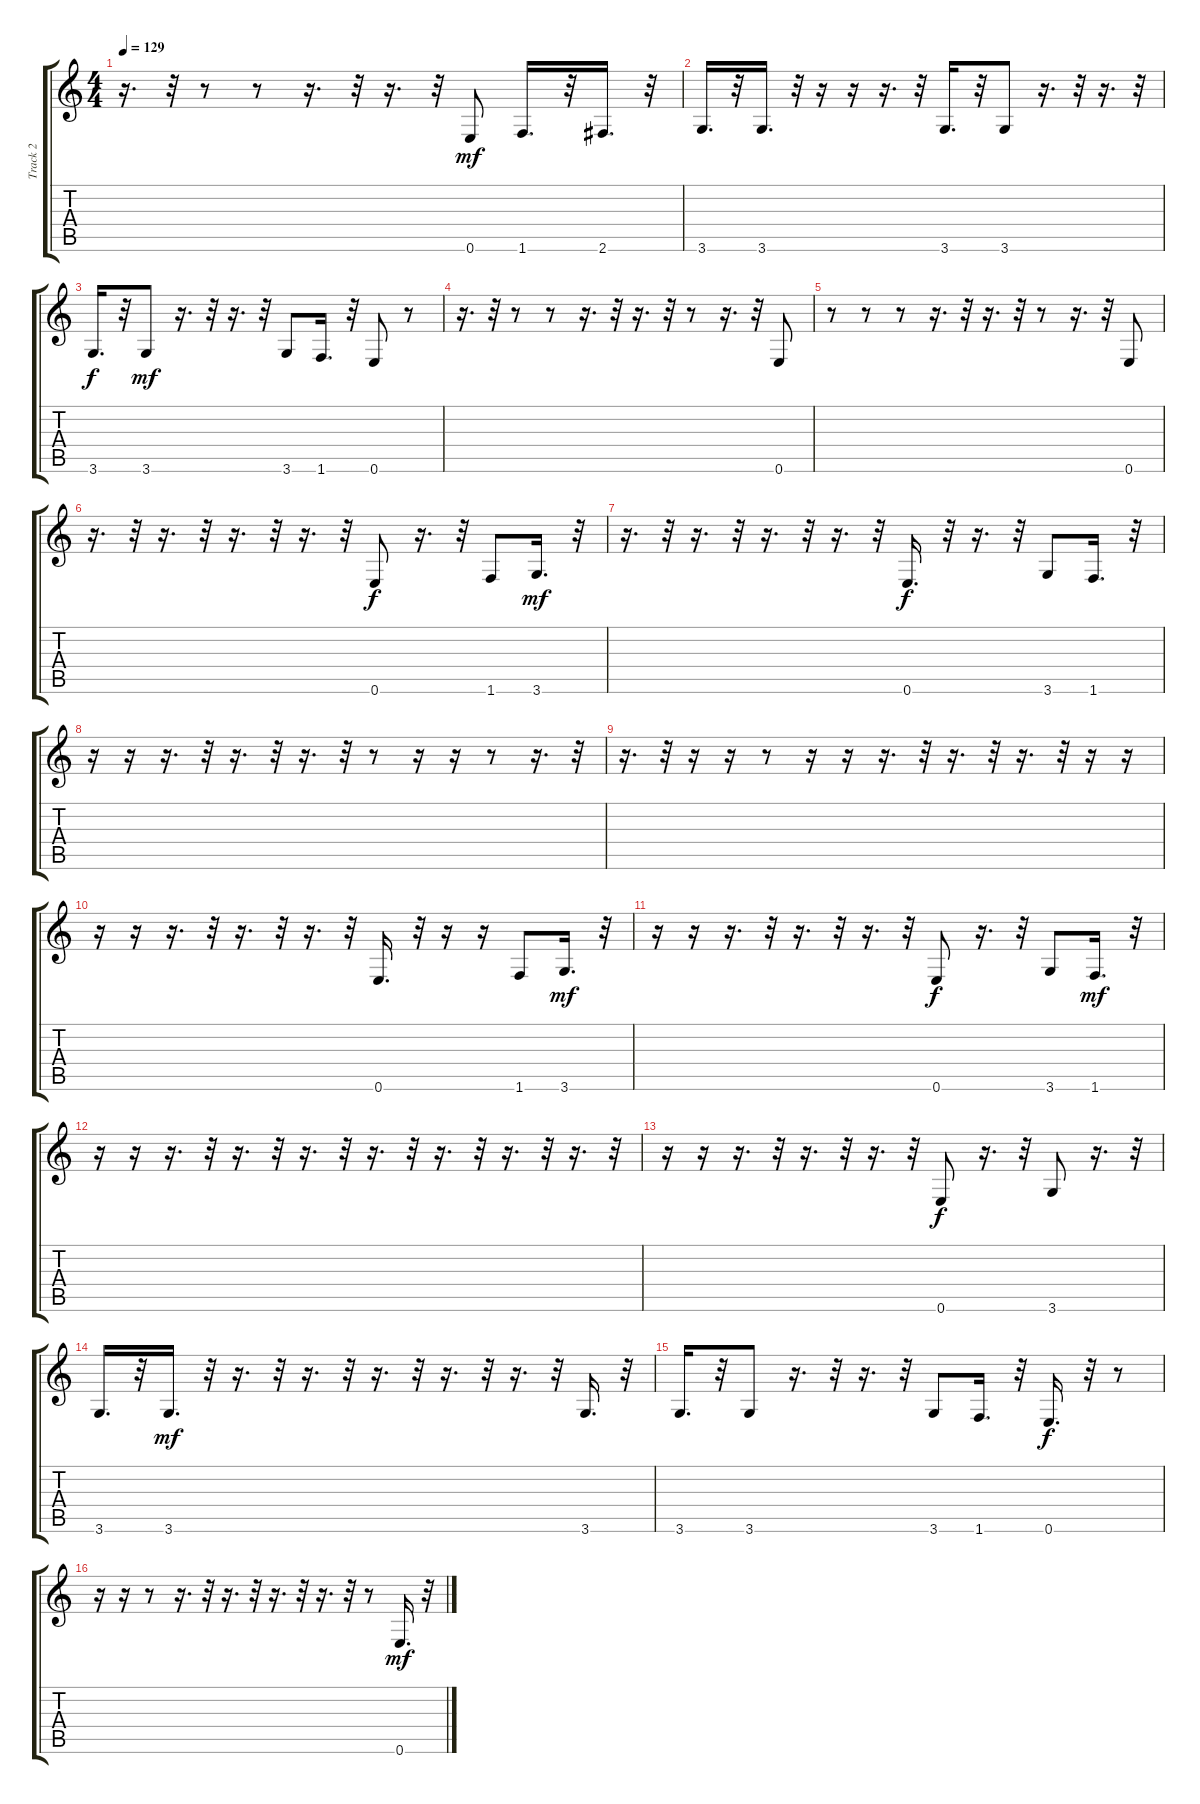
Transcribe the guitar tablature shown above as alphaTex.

\track ("Track 2" "Track 2") {instrument electricbassfinger}
\staff {score tabs}
\tuning (E4 B3 G3 D3 A2 E2) {hide}
\ts (4 4)
\tempo 129
\clef g2
\ks c
r.16{d dy mf} r.32 r.8 r.8 r.16{d} r.32 r.16{d} r.32 0.6.8 1.6.16{d} r.32 2.6.16{d} r.32 |
3.6.16{d} r.32 3.6.16{d} r.32 r.16 r.16 r.16{d} r.32 3.6.16{d} r.32 3.6.8 r.16{d} r.32 r.16{d} r.32 |
3.6.16{d dy f} r.32 3.6.8{dy mf} r.16{d} r.32 r.16{d} r.32 3.6.8 1.6.16{d} r.32 0.6.8 r.8 |
r.16{d} r.32 r.8 r.8 r.16{d} r.32 r.16{d} r.32 r.8 r.16{d} r.32 0.6.8 |
r.8 r.8 r.8 r.16{d} r.32 r.16{d} r.32 r.8 r.16{d} r.32 0.6.8 |
r.16{d} r.32 r.16{d} r.32 r.16{d} r.32 r.16{d} r.32 0.6.8{dy f} r.16{d} r.32 1.6.8 3.6.16{d dy mf} r.32 |
r.16{d} r.32 r.16{d} r.32 r.16{d} r.32 r.16{d} r.32 0.6.16{d dy f} r.32 r.16{d} r.32 3.6.8 1.6.16{d} r.32 |
r.16 r.16 r.16{d} r.32 r.16{d} r.32 r.16{d} r.32 r.8 r.16 r.16 r.8 r.16{d} r.32 |
r.16{d} r.32 r.16 r.16 r.8 r.16 r.16 r.16{d} r.32 r.16{d} r.32 r.16{d} r.32 r.16 r.16 |
r.16 r.16 r.16{d} r.32 r.16{d} r.32 r.16{d} r.32 0.6.16{d} r.32 r.16 r.16 1.6.8 3.6.16{d dy mf} r.32 |
r.16 r.16 r.16{d} r.32 r.16{d} r.32 r.16{d} r.32 0.6.8{dy f} r.16{d} r.32 3.6.8 1.6.16{d dy mf} r.32 |
r.16 r.16 r.16{d} r.32 r.16{d} r.32 r.16{d} r.32 r.16{d} r.32 r.16{d} r.32 r.16{d} r.32 r.16{d} r.32 |
r.16 r.16 r.16{d} r.32 r.16{d} r.32 r.16{d} r.32 0.6.8{dy f} r.16{d} r.32 3.6.8 r.16{d} r.32 |
3.6.16{d} r.32 3.6.16{d dy mf} r.32 r.16{d} r.32 r.16{d} r.32 r.16{d} r.32 r.16{d} r.32 r.16{d} r.32 3.6.16{d} r.32 |
3.6.16{d} r.32 3.6.8 r.16{d} r.32 r.16{d} r.32 3.6.8 1.6.16{d} r.32 0.6.16{d dy f} r.32 r.8 |
r.16 r.16 r.8 r.16{d} r.32 r.16{d} r.32 r.16{d} r.32 r.16{d} r.32 r.8 0.6.16{d dy mf} r.32
